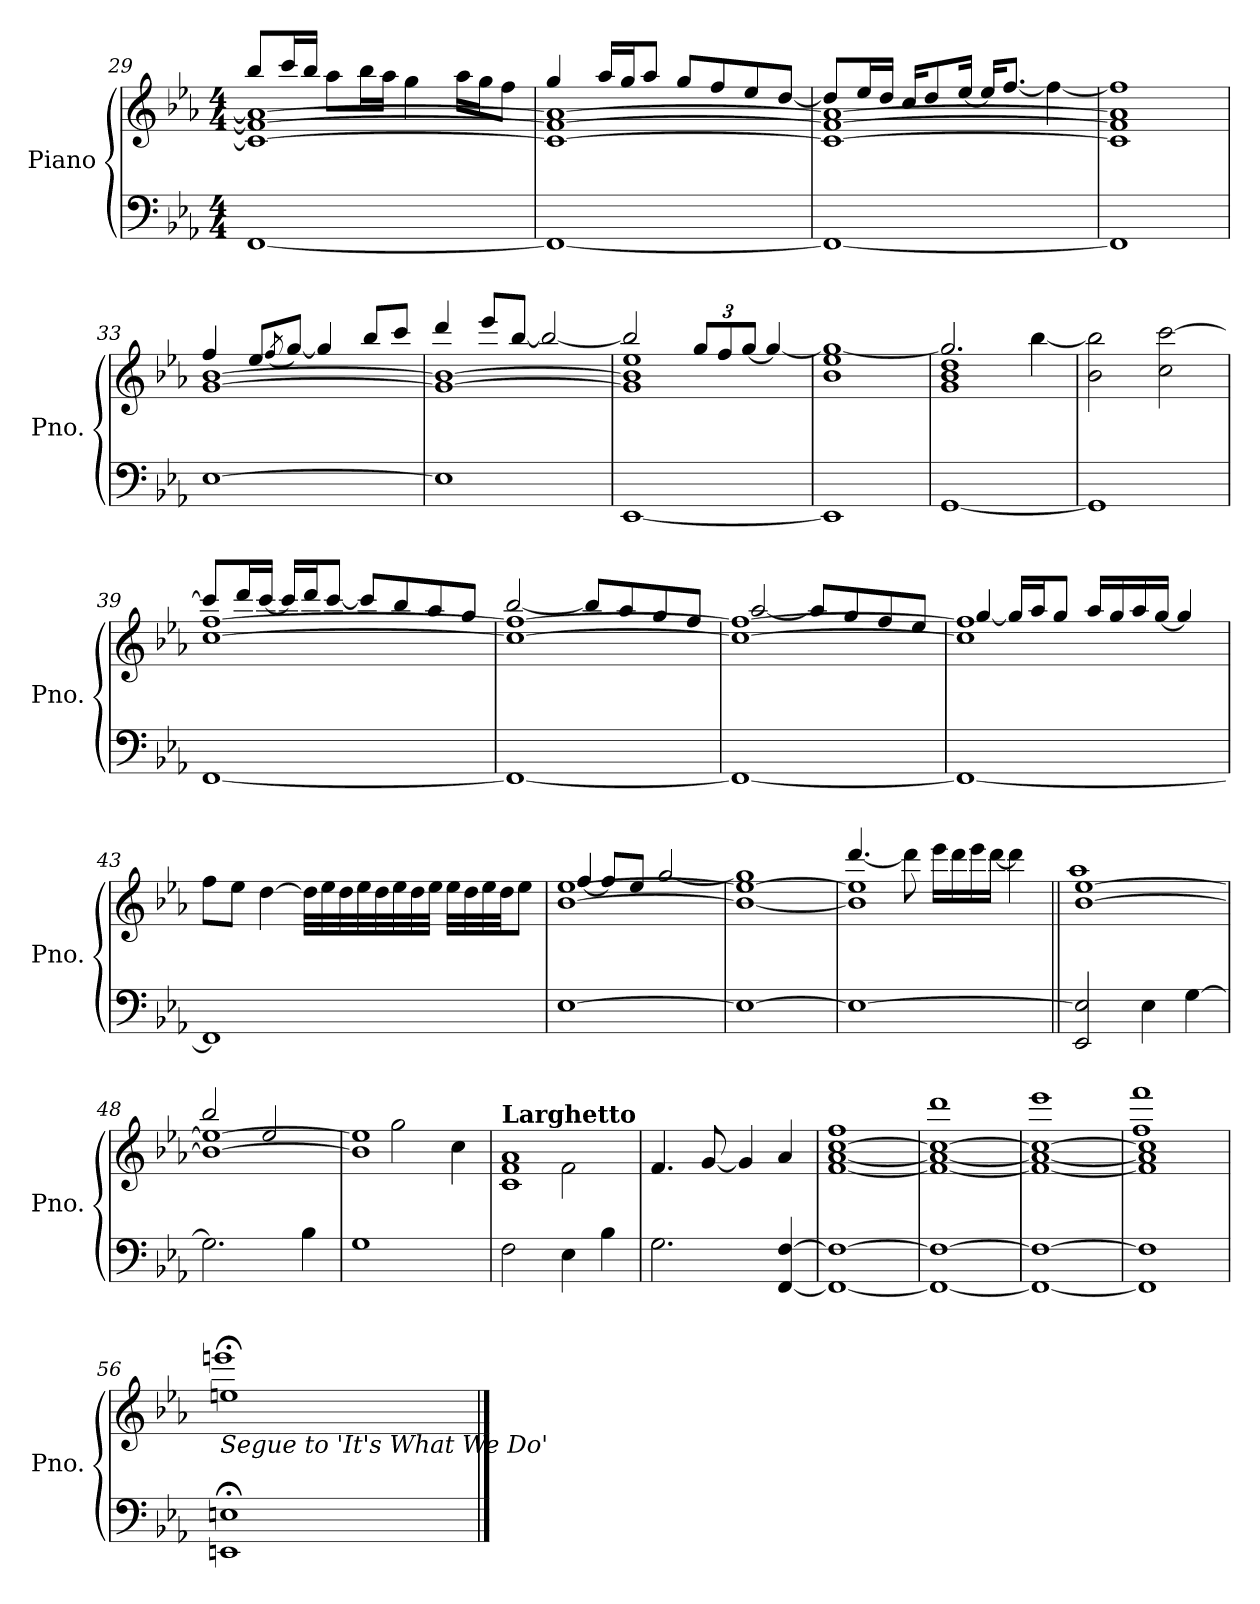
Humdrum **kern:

**kern	**kern
*part1	*part1
*staff2	*staff1
*I"Piano	*
*I'Pno.	*
*clefF4	*clefG2
*k[b-e-a-]	*k[b-e-a-]
*M4/4	*M4/4
=29	=29
*	*^
[1FF	1c_ 1f_ 1a-_	8bb-/L
.	.	16ccc/L
.	.	16bb-/JJ
.	.	8aa-\L
.	.	16bb-\L
.	.	16aa-\JJ
.	.	4gg\
.	.	16aa-\LL
.	.	16gg\J
.	.	8ff\J
!!LO:LB:g=z	!!
=30	=30	=30
1FF_	1c_ 1f_ 1a-_	4gg/
.	.	16aa-/LL
.	.	16gg/J
.	.	8aa-/J
.	.	8gg/L
.	.	8ff/
.	.	8ee-/
.	.	[8dd/J
=31	=31	=31
1FF_	1c_ 1f_ 1a-_	8dd/L]
.	.	16ee-/L
.	.	16dd/JJ
.	.	16cc/KL
.	.	8dd/
.	.	[16ee-/Jk
.	.	16ee-/KL]
.	.	[8.ff/J
.	.	4ff\_
=32	=32	=32
1FF]	1c] 1f] 1a-]	1ff]
!!LO:LB:g=z	!!
=33	=33	=33
[1E-	[1g [1b-	4ff/
.	.	8ee-/L
.	.	(<8qff/
.	.	[8gg/J)
.	.	4gg/]
.	.	8bb-/L
.	.	8ccc/J
=34	=34	=34
1E-]	1g_ 1b-_	4ddd/
.	.	8eee-/L
.	.	[8bb-/J
.	.	2bb-/_
=35	=35	=35
[1EE-	1g] 1b-] 1ee-	2bb-/]
*	*	*Xbrackettup
.	.	12gg/L
.	.	12ff/
.	.	[12gg/J
.	.	4gg/_
=36	=36	=36
1EE-]	1b- 1ee-	1gg_
!!LO:LB:g=z	!!
=37	=37	=37
[1GG	1g 1b- 1dd	2.gg/]
.	.	[4bb-\
*	*v	*v
=38	=38
1GG]	2b-\ 2bb-\]
.	2cc\ [2ccc\
=39	=39
*	*^
[1FF	[1cc [1ff	8ccc/L]
.	.	16ddd/L
.	.	[16ccc/JJ
.	.	16ccc/LL]
.	.	16ddd/J
.	.	[8ccc/J
.	.	8ccc/L]
.	.	8bb-/
.	.	8aa-/
.	.	8gg/J
!!LO:PB:g=z	!!
=40	=40	=40
1FF_	1cc_ 1ff_	[2bb-/
.	.	8bb-/L]
.	.	8aa-/
.	.	8gg/
.	.	8ff/J
=41	=41	=41
1FF_	1cc_ 1ff_	[2aa-/
.	.	8aa-/L]
.	.	8gg/
.	.	8ff/
.	.	8ee-/J
=42	=42	=42
1FF_	1cc] 1ff]	[4gg/
.	.	16gg/LL]
.	.	16aa-/J
.	.	8gg/J
.	.	16aa-/LL
.	.	16gg/
.	.	16aa-/
.	.	[16gg/JJ
.	.	4gg/]
*	*v	*v
!!LO:LB:g=z
=43	=43
1FF]	8ff\L
.	8ee-\J
.	[4dd\
.	32dd\LLL]
.	32ee-\
.	32dd\
.	32ee-\
.	32dd\
.	32ee-\
.	32dd\
.	32ee-\JJJ
.	32ee-\LLL
.	32dd\
.	32ee-\
.	32dd\JJ
.	8ee-\J
=44	=44
*	*^
[1E-	[1b- [1ee-	[4ff/
.	.	8ff/L]
.	.	8ee-/J
.	.	[2gg/
*	*v	*v
=45	=45
1E-_	1b-_ 1ee-_ 1gg]
=46	=46
*	*^
1E-_	1b-] 1ee-]	[4.ddd/
.	.	8ddd\]
.	.	16eee-\LL
.	.	16ddd\
.	.	16eee-\
.	.	[16ddd\JJ
.	.	4ddd\]
!!LO:LB:g=z	!!
=47||	=47||	=47||
2EE-/ 2E-/]	[1b- [1ee-	1aa-
4E-\	.	.
[4G\	.	.
=48	=48	=48
2.G\]	1b-_ 1ee-_	2bb-/
.	.	2ee-/
4B-\	.	.
=49	=49	=49
1G	1b-] 1ee-]	4ryy
.	.	2gg\
.	.	4cc\
=50	=50	=50
!	!LO:TX:a:B:t=Larghetto	!
2F\	1c 1f 1a-	2ryy
4E-\	.	2f\
4B-\	.	.
*	*v	*v
!!LO:LB:g=z
=51	=51
2.G\	4.f/
.	[8g/
.	4g/]
[4FF/ [4F/	4a-/
=52	=52
1FF_ 1F_	[1f [1a- [1cc 1ff
=53	=53
1FF_ 1F_	1f_ 1a-_ 1cc_ 1ddd
!!LO:LB:g=z
=54	=54
1FF_ 1F_	1f_ 1a-_ 1cc_ 1eee-
=55	=55
*	*^
1FF] 1F]	1f] 1a-] 1cc]	1ff 1fff
=56	=56	=56
!	!LO:TX:b:i:t=Segue to 'It's What We Do'	!
1EEn;< 1En;<	1een;<	1eeen
*	*v	*v
==	==
*-	*-
